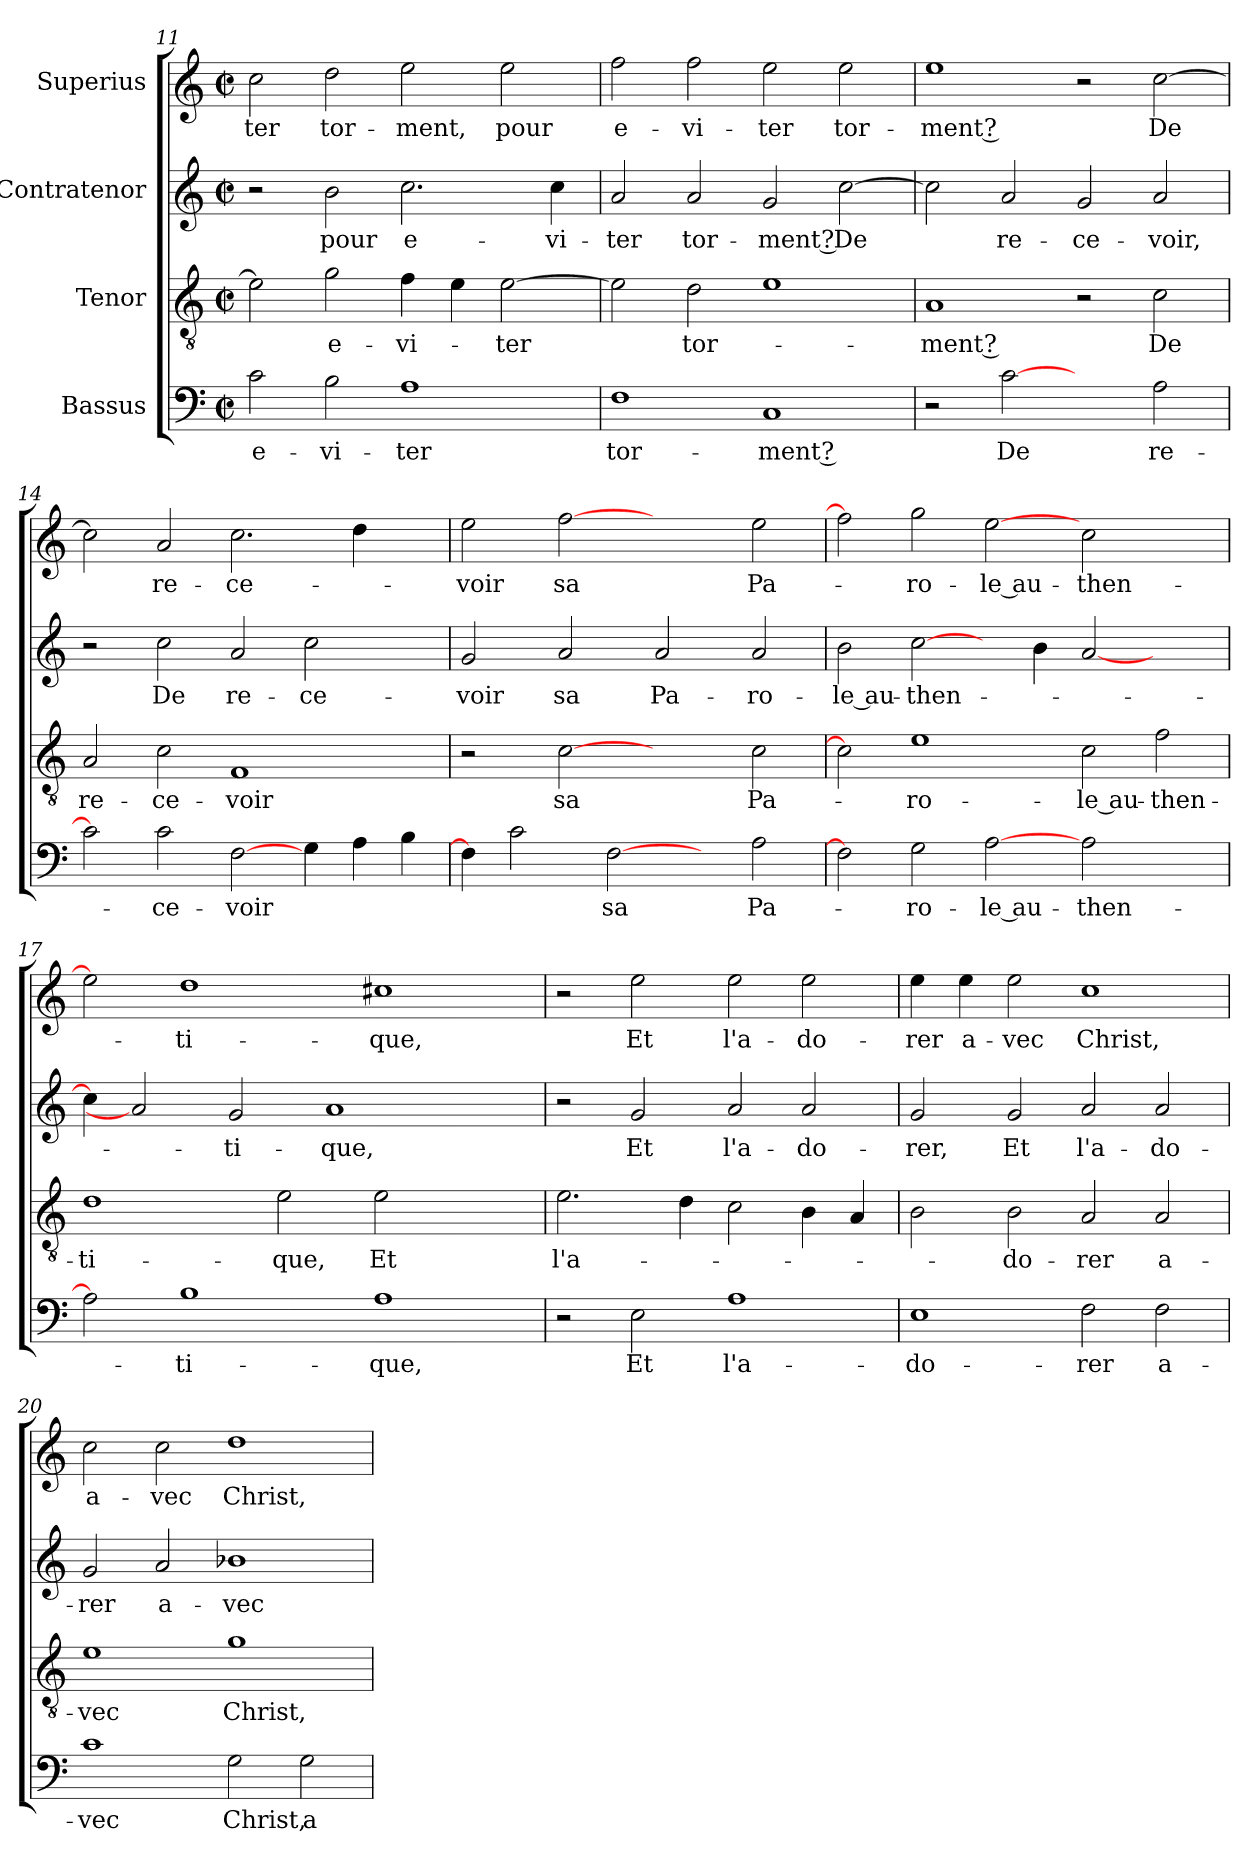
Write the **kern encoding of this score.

**kern	**text	**kern	**text	**kern	**text	**kern	**text
*part4	*part4	*part3	*part3	*part2	*part2	*part1	*part1
*staff4	*staff4	*staff3	*staff3	*staff2	*staff2	*staff1	*staff1
*I"Bassus	*	*I"Tenor	*	*I"Contratenor	*	*I"Superius	*
*clefF4	*	*clefGv2	*	*clefG2	*	*clefG2	*
*k[]	*	*k[]	*	*k[]	*	*k[]	*
*C:	*	*C:	*	*C:	*	*C:	*
*M2/2	*	*M2/2	*	*M2/2	*	*M2/2	*
*met(c|)	*	*met(c|)	*	*met(c|)	*	*met(c|)	*
=11	=11	=11	=11	=11	=11	=11	=11
2c\	e-	2e\]	.	2r	.	2cc\	-ter
2B\	-vi-	2g\	e-	2b\	pour	2dd\	tor-
1A\	-ter	4f\	-vi-	2.cc\	e-	2ee\	-ment,
.	.	4e\	.	.	.	.	.
.	.	[2e\	-ter	.	.	2ee\	pour
.	.	.	.	4cc\	-vi-	.	.
=12	=12	=12	=12	=12	=12	=12	=12
1F\	tor-	2e\]	.	2a/	-ter	2ff\	e-
.	.	2d\	tor-	2a/	tor-	2ff\	-vi-
1C/	-ment ?	1e\	.	2g/	-ment ?	2ee\	-ter
.	.	.	.	[2cc\	De	2ee\	tor-
=13	=13	=13	=13	=13	=13	=13	=13
2r	.	1A/	-ment ?	2cc\]	.	1ee\	-ment ?
[2c\	De	.	.	2a/	re-	.	.
2ryy	.	2r	.	2g/	-ce-	2r	.
2A\	re-	2c\	De	2a/	-voir,	[2cc\	De
=14	=14	=14	=14	=14	=14	=14	=14
2c\]	.	2A/	re-	2r	.	2cc\]	.
2c\	-ce-	2c\	-ce-	2cc\	De	2a/	re-
[2F\	-voir	1F/	-voir	2a/	re-	2.cc\	-ce-
4G\	.	.	.	2cc\	-ce-	.	.
4A\	.	.	.	.	.	4dd\	.
4B\	.	4ryy	.	4ryy	.	4ryy	.
!!LO:LB:g=z
=15	=15	=15	=15	=15	=15	=15	=15
4F\]	.	2r	.	2g/	-voir	2ee\	-voir
2c\	.	.	.	.	.	.	.
.	.	[2c\	sa	2a/	sa	[2ff\	sa
[2F\	sa	.	.	.	.	.	.
.	.	2ryy	.	2a/	Pa-	2ryy	.
4ryy	.	.	.	.	.	.	.
2A\	Pa-	2c\	Pa-	2a/	-ro-	2ee\	Pa-
=16	=16	=16	=16	=16	=16	=16	=16
2F\]	.	2c\]	.	2b\	-le au-	2ff\]	.
2G\	-ro-	1e\	-ro-	[2cc\	-then-	2gg\	-ro-
[2A\	-le au-	.	.	4ryy	.	[2ee\	-le au-
.	.	.	.	4b\	.	.	.
2A\	-then-	2c\	-le au-	[2a/	.	2cc\	-then-
2ryy	.	2f\	-then-	2ryy	.	2ryy	.
=17	=17	=17	=17	=17	=17	=17	=17
2A\]	.	1d\	-ti-	4cc\]	.	2ee\]	.
.	.	.	.	2a/]	.	.	.
1B\	-ti-	.	.	.	.	1dd\	-ti-
.	.	.	.	2g/	-ti-	.	.
.	.	2e\	-que,	.	.	.	.
.	.	.	.	1a/	-que,	.	.
1A\	-que,	2e\	Et	.	.	1cc#X\	-que,
.	.	2ryy	.	.	.	.	.
.	.	.	.	4ryy	.	.	.
=18	=18	=18	=18	=18	=18	=18	=18
2r	.	2.e\	l'a-	2r	.	2r	.
2E\	Et	.	.	2g/	Et	2ee\	Et
.	.	4d\	.	.	.	.	.
1A\	l'a-	2c\	.	2a/	l'a-	2ee\	l'a-
.	.	4B\	.	2a/	-do-	2ee\	-do-
.	.	4A/	.	.	.	.	.
=19	=19	=19	=19	=19	=19	=19	=19
1E\	-do-	2B\	.	2g/	-rer,	4ee\	-rer
.	.	.	.	.	.	4ee\	a-
.	.	2B\	-do-	2g/	Et	2ee\	-vec
2F\	-rer	2A/	-rer	2a/	l'a-	1cc\	Christ,
2F\	a-	2A/	a-	2a/	-do-	.	.
!!LO:PB:g=z
=20	=20	=20	=20	=20	=20	=20	=20
1c\	-vec	1e\	-vec	2g/	-rer	2cc\	a-
.	.	.	.	2a/	a-	2cc\	-vec
2G\	Christ,	1g\	Christ,	1b-X\	-vec	1dd\	Christ,
2G\	a-	.	.	.	.	.	.
=	=	=	=	=	=	=	=
*-	*-	*-	*-	*-	*-	*-	*-
